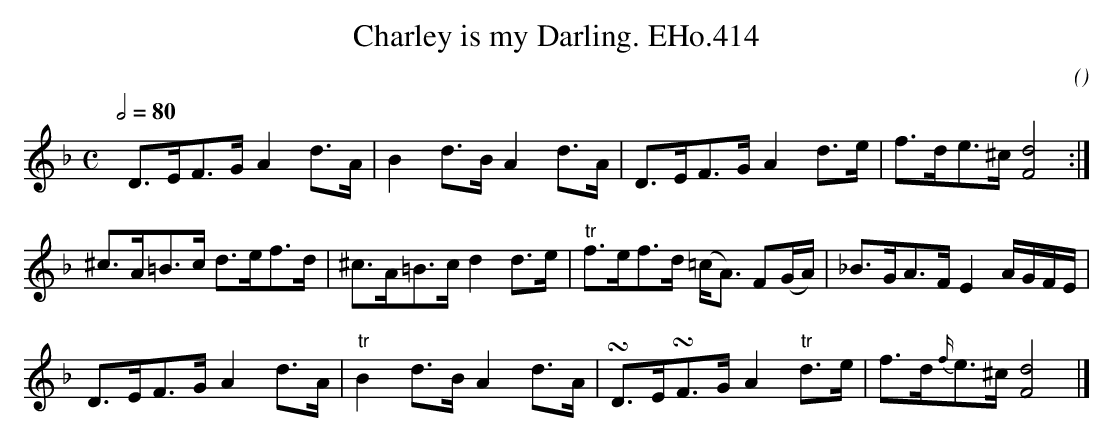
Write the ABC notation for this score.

X:1
T:Charley is my Darling. EHo.414
M:C
L:1/8
Q:1/2=80
C:
O:
K:F
yD>EF>G A2d>A | B2d>B A2d>A | D>EF>G A2d>e | f>de>^c [F4d4] :|
^c>A=B>c d>ef>d | ^c>A=B>c d2d>e | "tr"f>ef>d (=c<A) F(G/A/) | _B>GA>F E2A/G/F/E/ |
D>EF>G A2d>A | "tr"B2d>B A2d>A | !turn!D>E!turn!F>G A2 "tr"d>e | f>d{f/}e>^c [F4d4] |]
